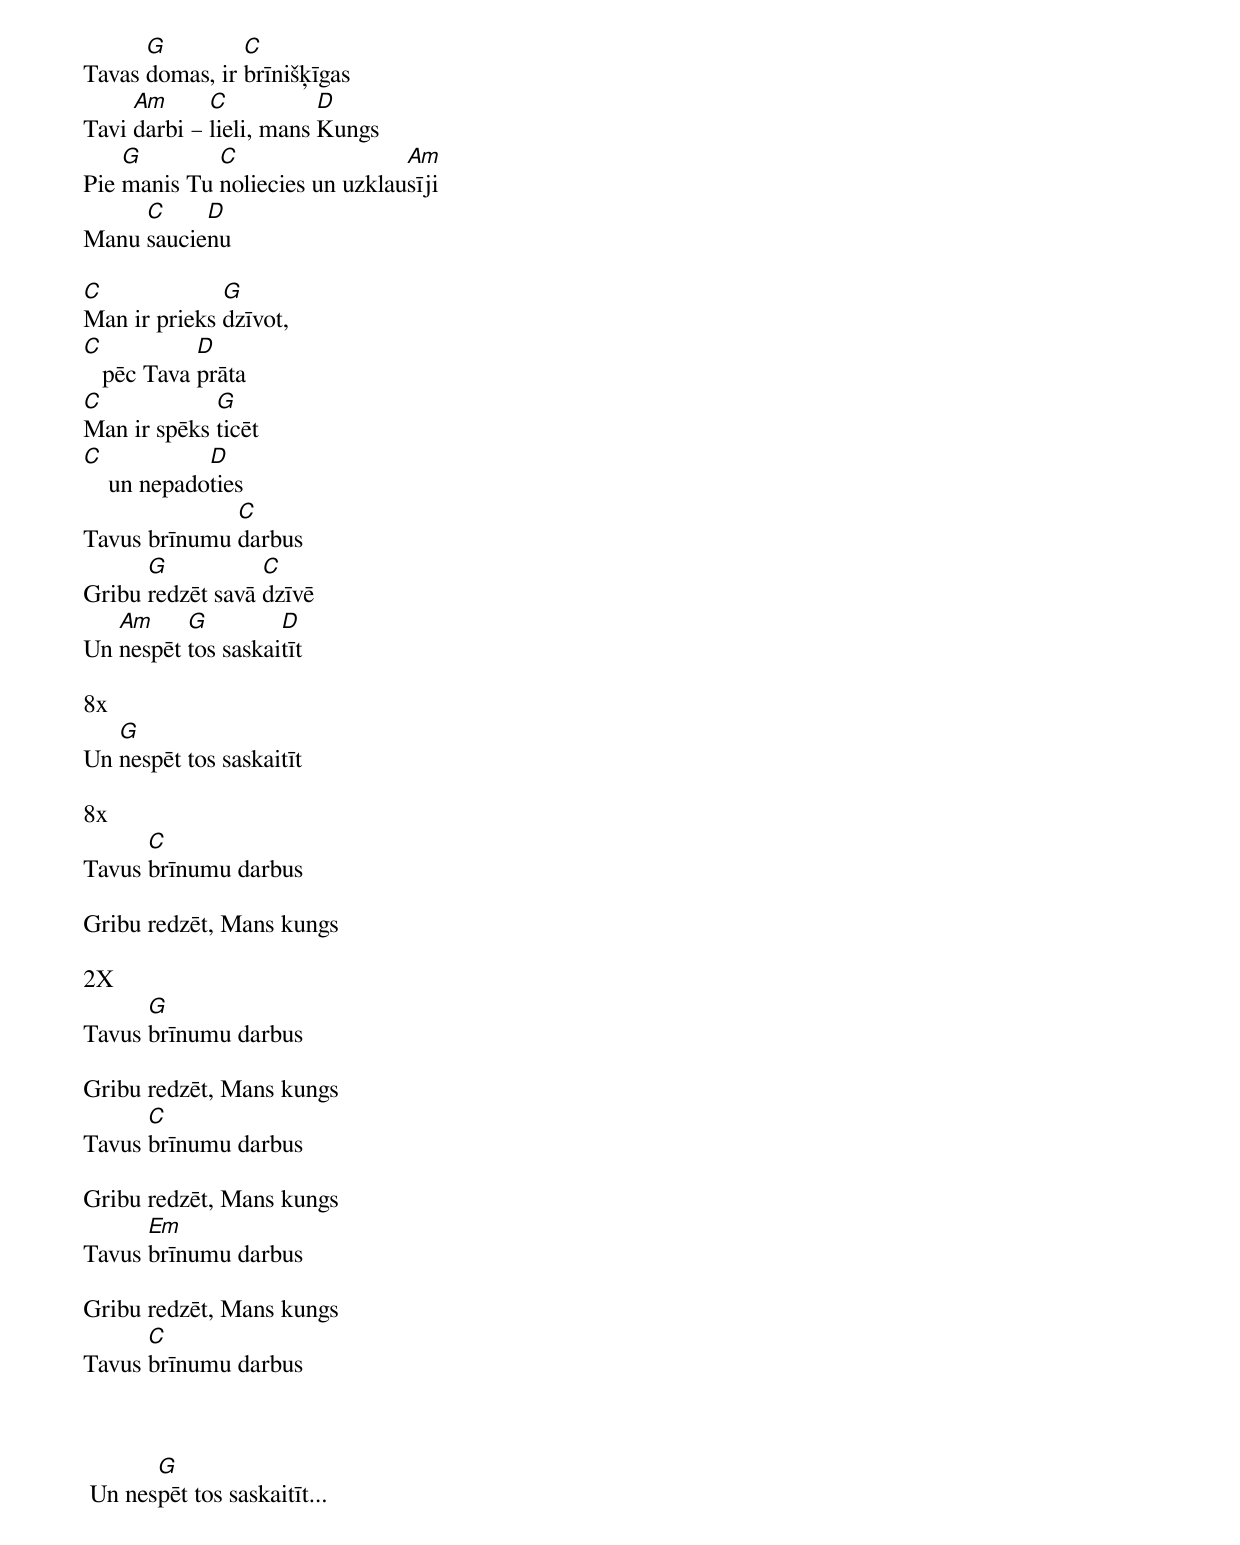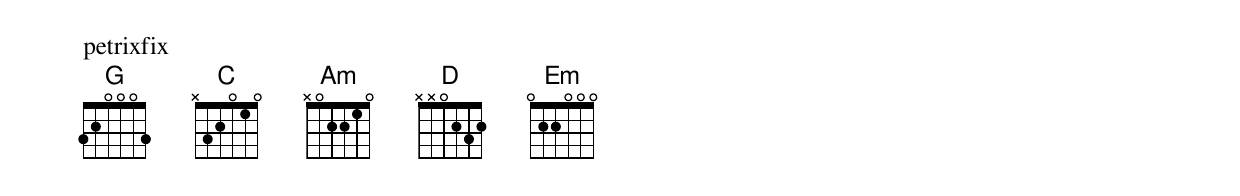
      G         C
Tavas domas, ir brīnišķīgas
     Am      C           D
Tavi darbi – lieli, mans Kungs
    G        C                  Am
Pie manis Tu noliecies un uzklausīji
     C     D
Manu saucienu

C             G
Man ir prieks dzīvot,
C           D
   pēc Tava prāta
C            G
Man ir spēks ticēt
C            D
    un nepadoties
              C
Tavus brīnumu darbus
      G           C
Gribu redzēt savā dzīvē
   Am     G         D
Un nespēt tos saskaitīt

8x
   G
Un nespēt tos saskaitīt

8x
      C
Tavus brīnumu darbus

Gribu redzēt, Mans kungs

2X
      G
Tavus brīnumu darbus

Gribu redzēt, Mans kungs
      C
Tavus brīnumu darbus

Gribu redzēt, Mans kungs
      Em
Tavus brīnumu darbus

Gribu redzēt, Mans kungs
      C
Tavus brīnumu darbus



       G
 Un nespēt tos saskaitīt...

petrixfix
